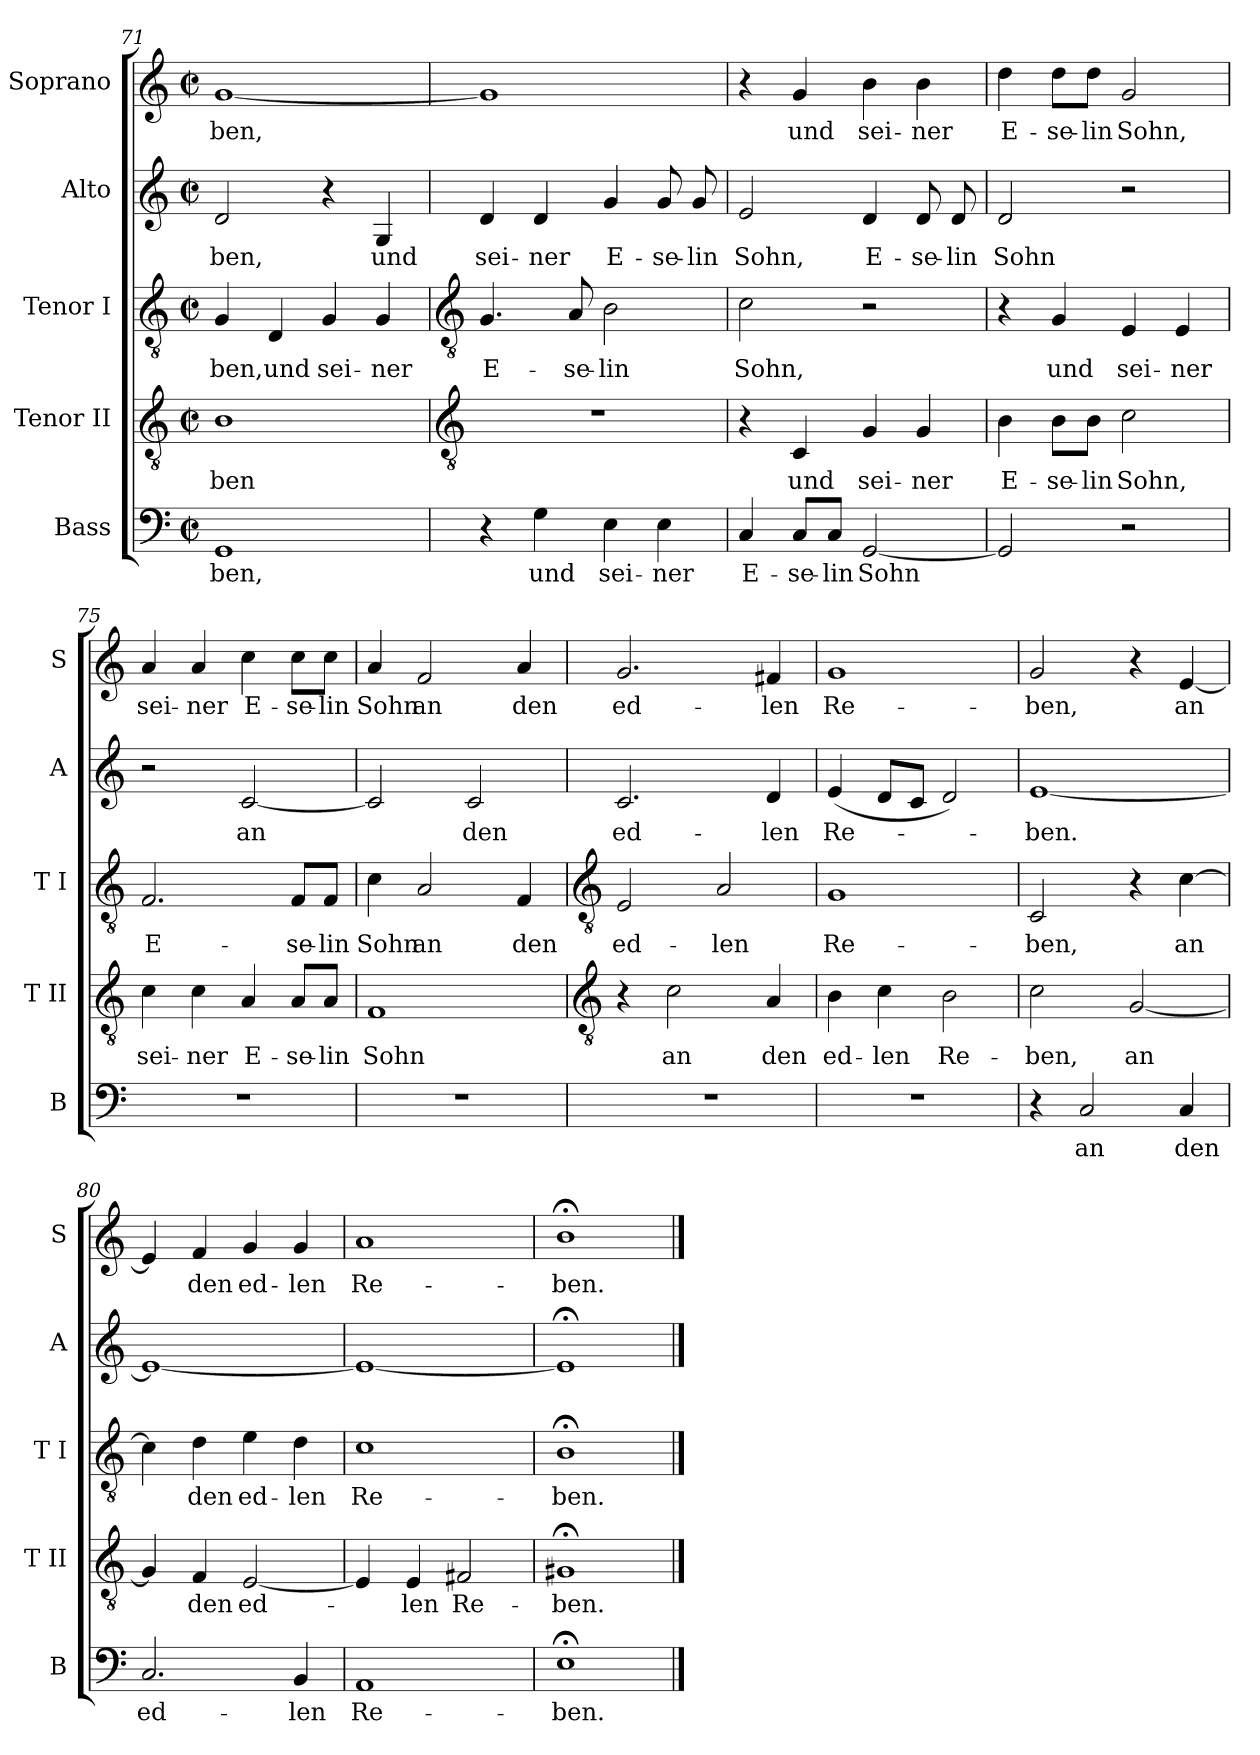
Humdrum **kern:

**kern	**text	**kern	**text	**kern	**text	**kern	**text	**kern	**text
*part5	*part5	*part4	*part4	*part3	*part3	*part2	*part2	*part1	*part1
*staff5	*staff5	*staff4	*staff4	*staff3	*staff3	*staff2	*staff2	*staff1	*staff1
*I"Bass	*	*I"Tenor II	*	*I"Tenor I	*	*I"Alto	*	*I"Soprano	*
*I'B	*	*I'T II	*	*I'T I	*	*I'A	*	*I'S	*
*clefF4	*	*clefGv2	*	*clefGv2	*	*clefG2	*	*clefG2	*
*k[]	*	*k[]	*	*k[]	*	*k[]	*	*k[]	*
*C:	*	*C:	*	*C:	*	*C:	*	*C:	*
*M2/2	*	*M2/2	*	*M2/2	*	*M2/2	*	*M2/2	*
*met(c|)	*	*met(c|)	*	*met(c|)	*	*met(c|)	*	*met(c|)	*
=71	=71	=71	=71	=71	=71	=71	=71	=71	=71
!	!LO:LY:b	!	!LO:LY:b	!	!LO:LY:b	!	!LO:LY:b	!	!LO:LY:b
1GG	-ben,	1B	-ben	4G	-ben,	2d	-ben,	[1g	-ben,
!	!	!	!	!	!LO:LY:b	!	!	!	!
.	.	.	.	4D	und	.	.	.	.
!	!	!	!	!	!LO:LY:b	!	!	!	!
.	.	.	.	4G	sei-	4r	.	.	.
!	!	!	!	!	!LO:LY:b	!	!LO:LY:b	!	!
.	.	.	.	4G	-ner	4G	und	.	.
!!LO:LB:g=z
=72	=72	=72	=72	=72	=72	=72	=72	=72	=72
*	*	*clefGv2	*	*clefGv2	*	*	*	*	*
!	!	!	!	!	!LO:LY:b	!	!LO:LY:b	!	!
4r	.	1r	.	4.G	E-	4d	sei-	1g]	.
!	!LO:LY:b	!	!	!	!	!	!LO:LY:b	!	!
4G	und	.	.	.	.	4d	-ner	.	.
!	!	!	!	!	!LO:LY:b	!	!	!	!
.	.	.	.	8A	-se-	.	.	.	.
!	!LO:LY:b	!	!	!	!LO:LY:b	!	!LO:LY:b	!	!
4E	sei-	.	.	2B	-lin	4g	E-	.	.
!	!LO:LY:b	!	!	!	!	!	!LO:LY:b	!	!
4E	-ner	.	.	.	.	8g	-se-	.	.
!	!	!	!	!	!	!	!LO:LY:b	!	!
.	.	.	.	.	.	8g	-lin	.	.
=73	=73	=73	=73	=73	=73	=73	=73	=73	=73
!	!LO:LY:b	!	!	!	!LO:LY:b	!	!LO:LY:b	!	!
4C	E-	4r	.	2c	Sohn,	2e	Sohn,	4r	.
!	!LO:LY:b	!	!LO:LY:b	!	!	!	!	!	!LO:LY:b
8C/L	-se-	4C	und	.	.	.	.	4g	und
!	!LO:LY:b	!	!	!	!	!	!	!	!
8C/J	-lin	.	.	.	.	.	.	.	.
!	!LO:LY:b	!	!LO:LY:b	!	!	!	!LO:LY:b	!	!LO:LY:b
[2GG	Sohn	4G	sei-	2r	.	4d	E-	4b	sei-
!	!	!	!LO:LY:b	!	!	!	!LO:LY:b	!	!LO:LY:b
.	.	4G	-ner	.	.	8d	-se-	4b	-ner
!	!	!	!	!	!	!	!LO:LY:b	!	!
.	.	.	.	.	.	8d	-lin	.	.
=74	=74	=74	=74	=74	=74	=74	=74	=74	=74
!	!	!	!LO:LY:b	!	!	!	!LO:LY:b	!	!LO:LY:b
2GG]	.	4B	E-	4r	.	2d	Sohn	4dd	E-
!	!	!	!LO:LY:b	!	!LO:LY:b	!	!	!	!LO:LY:b
.	.	8B\L	-se-	4G	und	.	.	8dd\L	-se-
!	!	!	!LO:LY:b	!	!	!	!	!	!LO:LY:b
.	.	8B\J	-lin	.	.	.	.	8dd\J	-lin
!	!	!	!LO:LY:b	!	!LO:LY:b	!	!	!	!LO:LY:b
2r	.	2c	Sohn,	4E	sei-	2r	.	2g	Sohn,
!	!	!	!	!	!LO:LY:b	!	!	!	!
.	.	.	.	4E	-ner	.	.	.	.
=75	=75	=75	=75	=75	=75	=75	=75	=75	=75
!	!	!	!LO:LY:b	!	!LO:LY:b	!	!	!	!LO:LY:b
1r	.	4c	sei-	2.F	E-	2r	.	4a	sei-
!	!	!	!LO:LY:b	!	!	!	!	!	!LO:LY:b
.	.	4c	-ner	.	.	.	.	4a	-ner
!	!	!	!LO:LY:b	!	!	!	!LO:LY:b	!	!LO:LY:b
.	.	4A	E-	.	.	[2c	an	4cc	E-
!	!	!	!LO:LY:b	!	!LO:LY:b	!	!	!	!LO:LY:b
.	.	8A/L	-se-	8F/L	-se-	.	.	8cc\L	-se-
!	!	!	!LO:LY:b	!	!LO:LY:b	!	!	!	!LO:LY:b
.	.	8A/J	-lin	8F/J	-lin	.	.	8cc\J	-lin
=76	=76	=76	=76	=76	=76	=76	=76	=76	=76
!	!	!	!LO:LY:b	!	!LO:LY:b	!	!	!	!LO:LY:b
1r	.	1F	Sohn	4c	Sohn	2c]	.	4a	Sohn
!	!	!	!	!	!LO:LY:b	!	!	!	!LO:LY:b
.	.	.	.	2A	an	.	.	2f	an
!	!	!	!	!	!	!	!LO:LY:b	!	!
.	.	.	.	.	.	2c	den	.	.
!	!	!	!	!	!LO:LY:b	!	!	!	!LO:LY:b
.	.	.	.	4F	den	.	.	4a	den
!!LO:LB:g=z
=77	=77	=77	=77	=77	=77	=77	=77	=77	=77
*	*	*clefGv2	*	*clefGv2	*	*	*	*	*
!	!	!	!	!	!LO:LY:b	!	!LO:LY:b	!	!LO:LY:b
1r	.	4r	.	2E	ed-	2.c	ed-	2.g	ed-
!	!	!	!LO:LY:b	!	!	!	!	!	!
.	.	2c	an	.	.	.	.	.	.
!	!	!	!	!	!LO:LY:b	!	!	!	!
.	.	.	.	2A	-len	.	.	.	.
!	!	!	!LO:LY:b	!	!	!	!LO:LY:b	!	!LO:LY:b
.	.	4A	den	.	.	4d	-len	4f#X	-len
=78	=78	=78	=78	=78	=78	=78	=78	=78	=78
!	!	!	!LO:LY:b	!	!LO:LY:b	!	!LO:LY:b	!	!LO:LY:b
1r	.	4B	ed-	1G	Re-	(<4e	Re-	1g	Re-
!	!	!	!LO:LY:b	!	!	!	!	!	!
.	.	4c	-len	.	.	8dL	.	.	.
.	.	.	.	.	.	8cJ	.	.	.
!	!	!	!LO:LY:b	!	!	!	!	!	!
.	.	2B	Re-	.	.	2d)	.	.	.
=79	=79	=79	=79	=79	=79	=79	=79	=79	=79
!	!	!	!LO:LY:b	!	!LO:LY:b	!	!LO:LY:b	!	!LO:LY:b
4r	.	2c	-ben,	2C	-ben,	[1e	ben.	2g	-ben,
!	!LO:LY:b	!	!	!	!	!	!	!	!
2C	an	.	.	.	.	.	.	.	.
!	!	!	!LO:LY:b	!	!	!	!	!	!
.	.	[2G	an	4r	.	.	.	4r	.
!	!LO:LY:b	!	!	!	!LO:LY:b	!	!	!	!LO:LY:b
4C	den	.	.	[4c	an	.	.	[4e	an
=80	=80	=80	=80	=80	=80	=80	=80	=80	=80
!	!LO:LY:b	!	!	!	!	!	!	!	!
2.C	ed-	4G]	.	4c]	.	1e_	.	4e]	.
!	!	!	!LO:LY:b	!	!LO:LY:b	!	!	!	!LO:LY:b
.	.	4F	den	4d	den	.	.	4f	den
!	!	!	!LO:LY:b	!	!LO:LY:b	!	!	!	!LO:LY:b
.	.	[2E	ed-	4e	ed-	.	.	4g	ed-
!	!LO:LY:b	!	!	!	!LO:LY:b	!	!	!	!LO:LY:b
4BB	-len	.	.	4d	-len	.	.	4g	-len
=81	=81	=81	=81	=81	=81	=81	=81	=81	=81
!	!LO:LY:b	!	!	!	!LO:LY:b	!	!	!	!LO:LY:b
1AA	Re-	4E]	.	1c	Re-	1e_	.	1a	Re-
!	!	!	!LO:LY:b	!	!	!	!	!	!
.	.	4E	len	.	.	.	.	.	.
!	!	!	!LO:LY:b	!	!	!	!	!	!
.	.	2F#X	Re-	.	.	.	.	.	.
=82	=82	=82	=82	=82	=82	=82	=82	=82	=82
!	!LO:LY:b	!	!LO:LY:b	!	!LO:LY:b	!	!	!	!LO:LY:b
1E;<	-ben.	1G#X;<	-ben.	1B;<	-ben.	1e;<]	.	1b;<	-ben.
==	==	==	==	==	==	==	==	==	==
*-	*-	*-	*-	*-	*-	*-	*-	*-	*-
